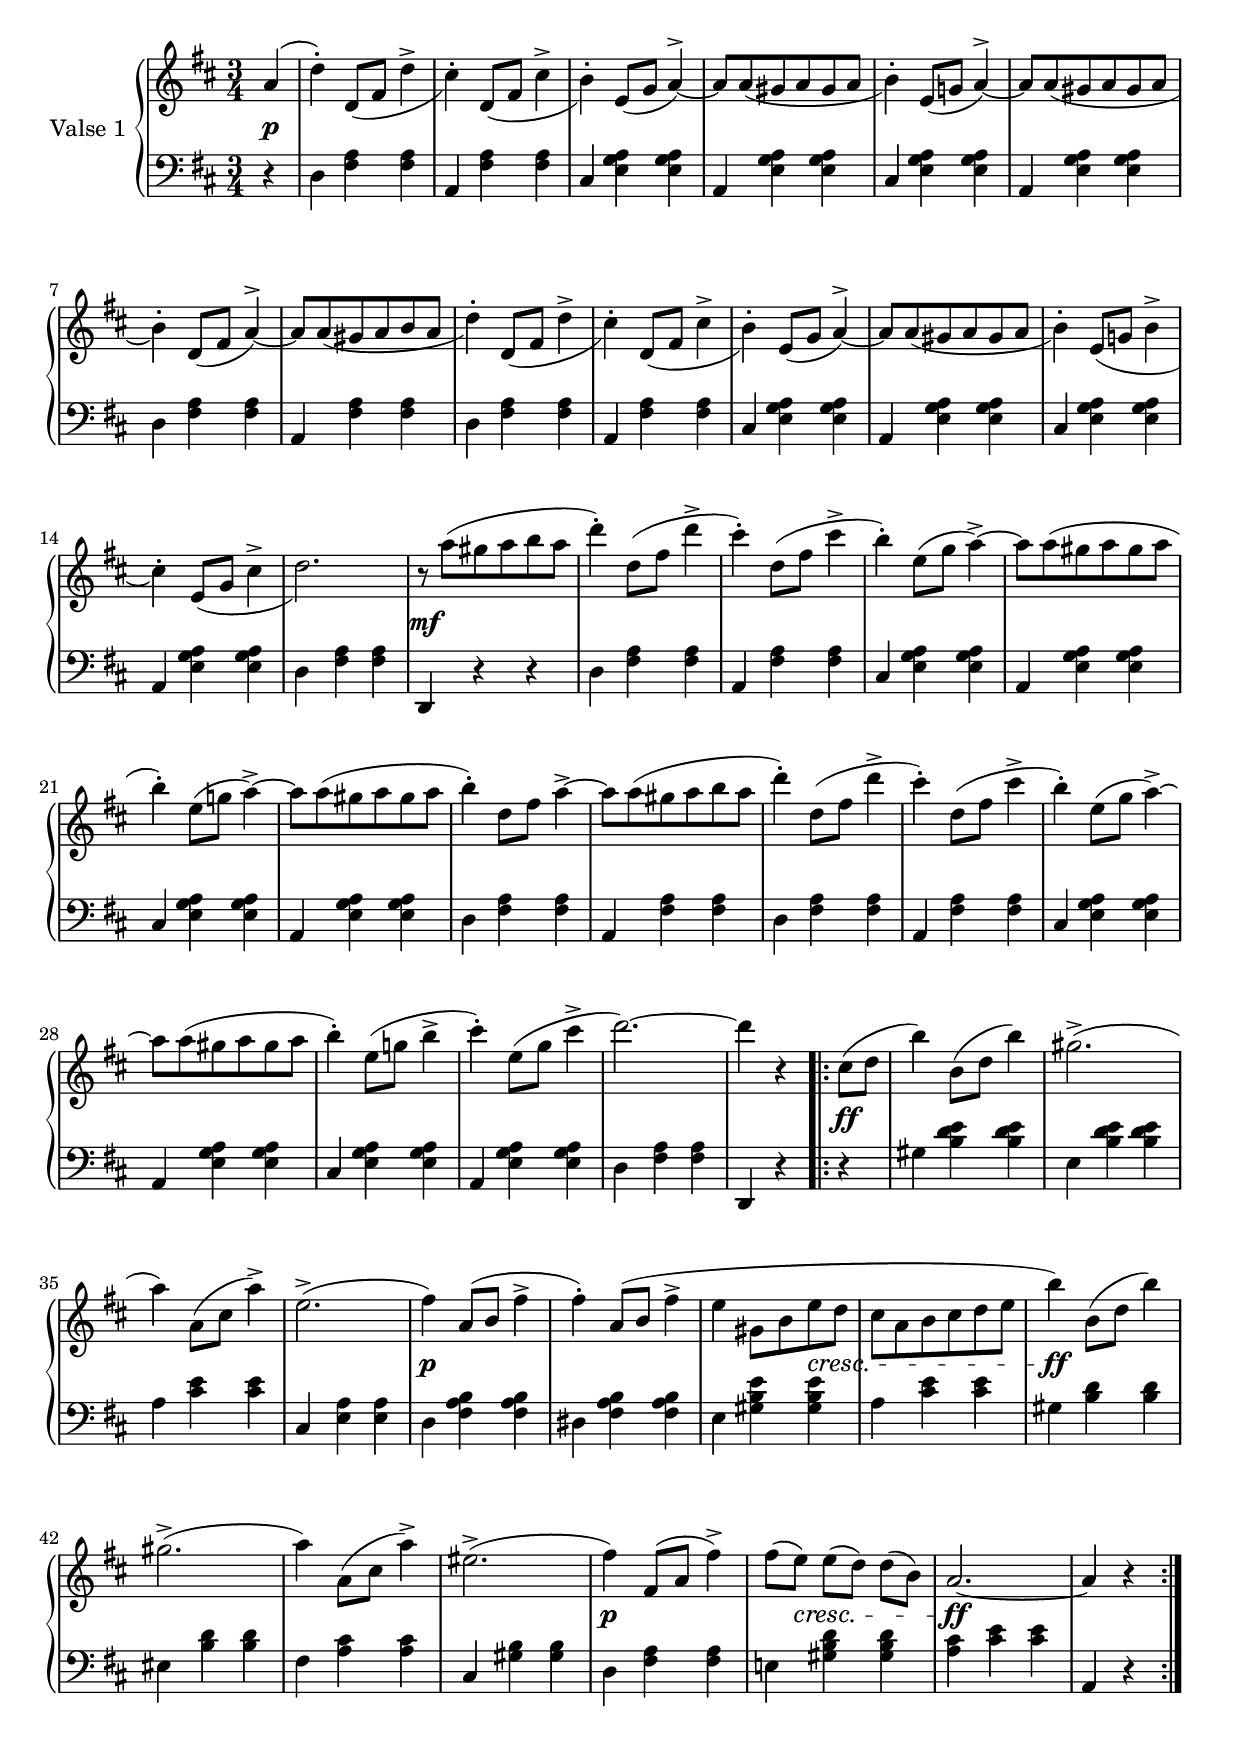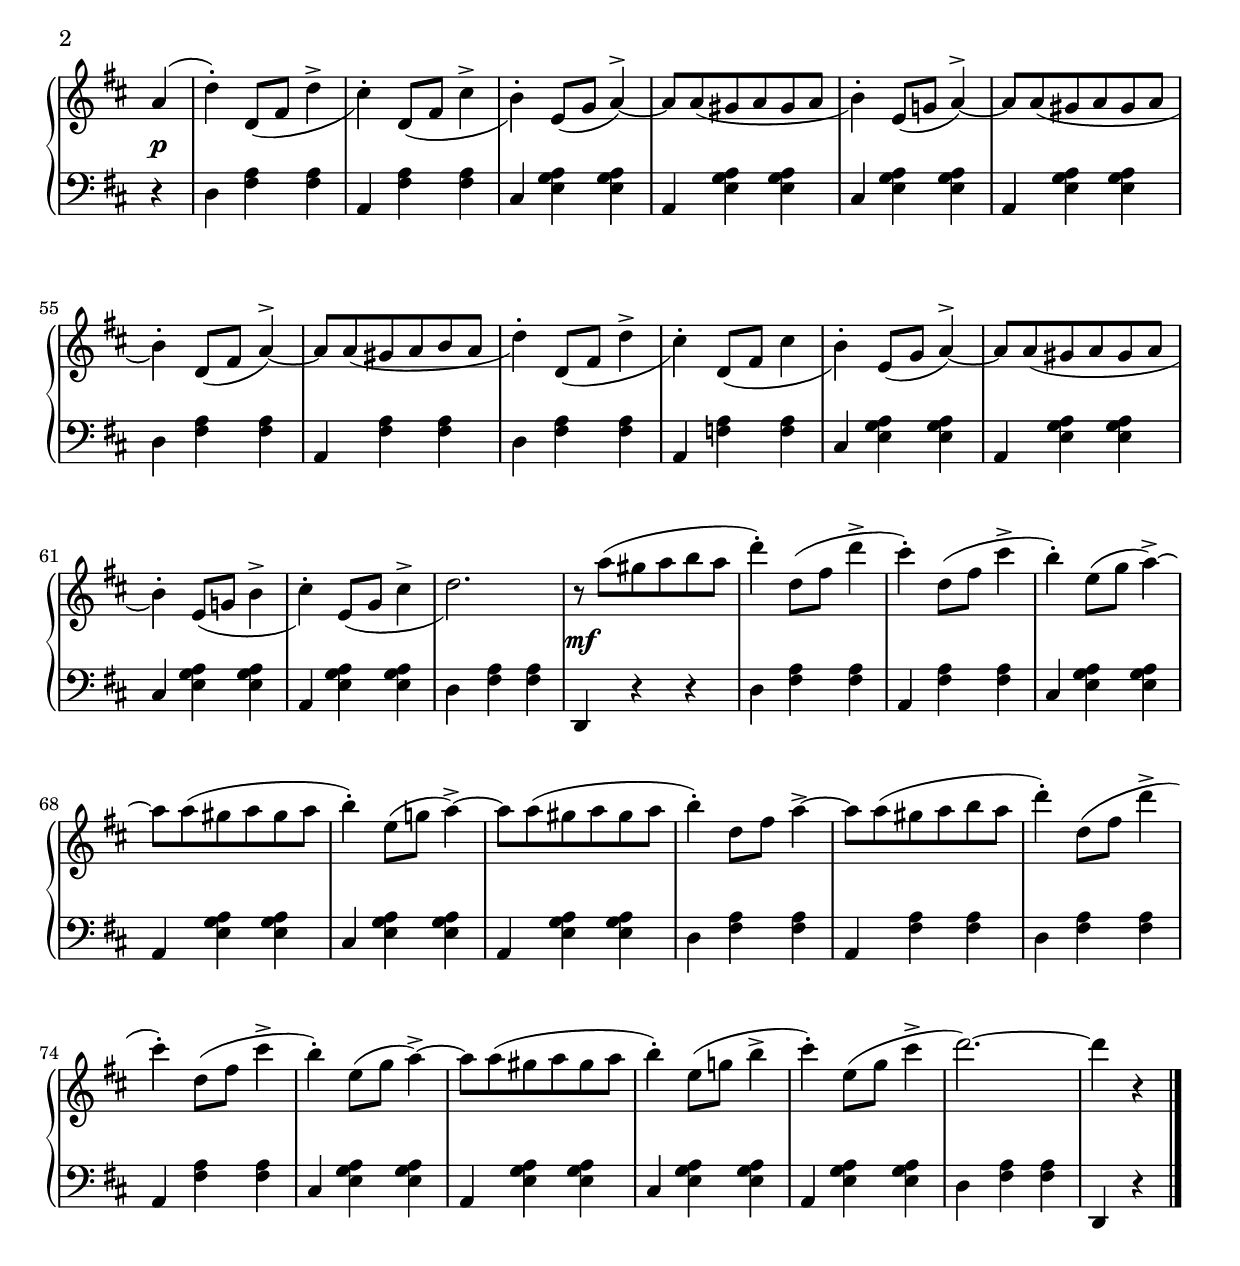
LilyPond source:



firstValseUpper = \relative c'' {
  \clef treble
  \key d \major
  \time 3/4

  %% page 1, line 1
  \partial 4 a4( | d-.) d,8[_( fis] d'4-> | cis4)-. d,8[_( fis] cis'4-> | b)-.
  e,8([ g] a4^>) ~ | a8[ a_( gis a gis a] | b4)-. e,8[( g!] a4)^> ~ |

  %% page 1, line 2
  a8[ a_( gis a gis a] | b4)-. d,8[_( fis] a4)^> ~ | a8[ a_( gis a b a] | d4)-.
  d,8[_( fis] d'4^> | cis)-. d,8[_( fis] cis'4^> | b4)-. e,8[_( g] a4)^> ~ |
  a8[ a_( gis a gis a] |

  %% page 1, line 3
  b4)-. e,8[_( g!] b4^> | cis4)-. e,8[_( g] cis4^> | d2.) |
  r8 a'8[^( gis a b a] | d4)-. d,8[^( fis] d'4^> | cis4)-.
  d,8[^( fis] cis'4^> | b)-. e,8[^( g] a4^>) ~ 

  %% page 1, line 4
  a8[ a^( gis a gis a] | b4)-. e,8[( g!] a4)^> ~ | a8[ a^( gis a gis a] | b4)-.
  d,8[ fis] a4^>~ | a8[ a^( gis a b a] | d4)-. d,8[( fis] d'4^> |

  % page 1, 5 line
  cis)-. d,8([ fis] cis'4^> | b)-. e,8[( g] a4)^> ~ |
  a8[ a( gis a gis a] | b4)-. e,8[( g!] b4^> | cis-.) 
  e,8[( g] cis4^> | d2.) ~ | d4 r 

  % page 1, 6 line
  \repeat volta 2 {
    cis,8[( d] | b'4) b,8([ d] b'4) | gis2.^>( | a4) a,8[( cis] a'4)^> |
    e2.^>( | fis4) a,8([ b] fis'4^> | fis)-. a,8[( b] fis'4^> |

    % page 2, 1 line
    e4 gis,8[ b e d] | cis[ a b cis d e] | b'4) b,8[( d] b'4) | gis2.^>( | a4)
    a,8([ cis] a'4)^> | eis2.^>( | fis4) fis,8[( a] fis'4^>) |

    % page 2, 2 line
    fis8[( e)] e[( d)] d[( b)] | a2. ~ | a4 r
  }
  a( | d)-. d,8_([ fis] d'4^> | cis-.) d,8[_( fis] cis'4^>|b)-.
  e,8([ g] a4)^> ~ | a8[ a_( gis a gis a] |

  % page 2, line 3
  b4)-. e,8[( g!] a4^>) ~ | a8[ a_( gis a gis a] | b4)-. d,8[( fis] a4)^> ~ |
  a8[ a_( gis a b a] | d4)-. d,8[_( fis] d'4^> | cis-.) d,8[_( fis] cis'4 | b4)-.
  e,8[( g] a4^>) ~ |

  %% page 2, line 4
  a8[ a_( gis a gis a] |  
  b4)-. e,8[_( g!] b4^> | cis4)-. e,8[_( g] cis4^> | d2.) |
  r8 a'8[^( gis a b a] | d4)-. d,8[^( fis] d'4^> | cis4)-.
  d,8[^( fis] cis'4^> |

  %% page 2, line 5
  b)-. e,8[^( g] a4^>) ~ 
  a8[ a^( gis a gis a] | b4)-. e,8[( g!] a4)^> ~ | a8[ a^( gis a gis a] | b4)-.
  d,8[ fis] a4^>~ | a8[ a^( gis a b a] | d4)-. d,8[( fis] d'4^> |

  % page 2, line 6
  cis)-. d,8([ fis] cis'4^> | b)-. e,8[( g] a4)^> ~ |
  a8[ a( gis a gis a] | b4)-. e,8[( g!] b4^> | cis-.) 
  e,8[( g] cis4^> | d2.) ~ | d4 r 


}

firstValseLower = \relative c {
  \clef bass
  \key d \major
  \time 3/4

  % 1 page, 1 line
  \partial 4 r4 |
  d4 <fis a> q | a, <fis' a> q | cis <e g a> q | a, <e' g a> q | cis <e g a> q |

  % 1 page, 2 line
  a, <e' g a> q | d <fis a> q | a, <fis' a> q | d <fis a> q | a, <fis' a> q |
  cis <e g a> q | a, <e' g a> q |

  % 1 page, 3 line
  cis <e g a> q | a, <e' g a> q | d < fis a> q | d, r r |
  d' <fis a> q | a, <fis' a> q | cis <e g a> q |

  % 1 page, 4 line
  a, <e' g a> q | cis <e g a> q | a, <e' g a> q | d <fis a> q | a, <fis' a> q |
  d <fis a> q |

  % 1 page, 5 line
  a, <fis' a> q|cis <e g a> q|a, <e' g a> q| cis <e g a> q|a, <e' g a> q|
  d <fis a> q | d, r 

  % 1 page, 6 line
  \repeat volta 2 {
    r | gis' <b d e> q | e, <b' d e> q | a <cis e> q |
    cis, <e a> q | d <fis a b> q | dis <fis a b> q |

    % page 2, line 1
    e4 <gis b e> q|a <cis e> q|gis <b d> q|eis, <b' d> q|fis <a cis> q|
    cis, <gis' b> q| d <fis a> q |

    % page 2, line 2
    e! <gis b d> q|<a cis> <cis e> q| a, r
  }
  r | d <fis a> q|a, <fis' a> q|cis <e g a> q|a, <e' g a> q |

  % page 2, line 3
  cis <e g a> q|a, <e' g a> q|d <fis a> q|a, <fis' a> q|d <fis a> q|
  a, <f' a> q|cis <e g a> q |

  % page 2, line 4
  a, <e' g a> q | cis <e g a> q | a, <e' g a> q | d < fis a> q | d, r r |
  d' <fis a> q | a, <fis' a> q | 

  % page 2, line 5
  cis <e g a> q | a, <e' g a> q | cis <e g a> q | a, <e' g a> q | d <fis a> q |
   a, <fis' a> q | d <fis a> q |

  % page 2, line 6
  a, <fis' a> q|cis <e g a> q|a, <e' g a> q| cis <e g a> q|a, <e' g a> q|
  d <fis a> q | d, r  \bar "|."
}



%%%% DYNAMICS

firstValseDynamics = {
  s4\p | \repeat unfold 15 { s2. } s2.\mf
  \repeat unfold 15 { s2. } s2 

  \repeat volta 2 {
    s4\ff s2. s2. s2. s2. s2.\p s2.
    \set crescendoSpanner = #'text
    \set crescendoText = \markup \italic "cresc."
    s4 s4 s4\< s2. s2.\ff s2. s2. s2. s2.\p
    s8 s8\< s2 s2.\ff s2
  }
  s4\p \repeat unfold 15 { s2. } s2.\mf
  \repeat unfold 15 { s2. } s2
}

\score {
  \new PianoStaff <<
    \set PianoStaff.instrumentName = "Valse 1"
    \new Staff = "upper" \firstValseUpper
    \new Dynamics = "Dynamics_pf" \firstValseDynamics
    \new Staff = "lower" \firstValseLower
  >>
  \layout { 
    \context {
      \Score
      \override SpacingSpanner.base-shortest-duration = #(ly:make-moment 1/9)
    }
    \set Score.doubleRepeatType = #":|.|:"
  }
}

